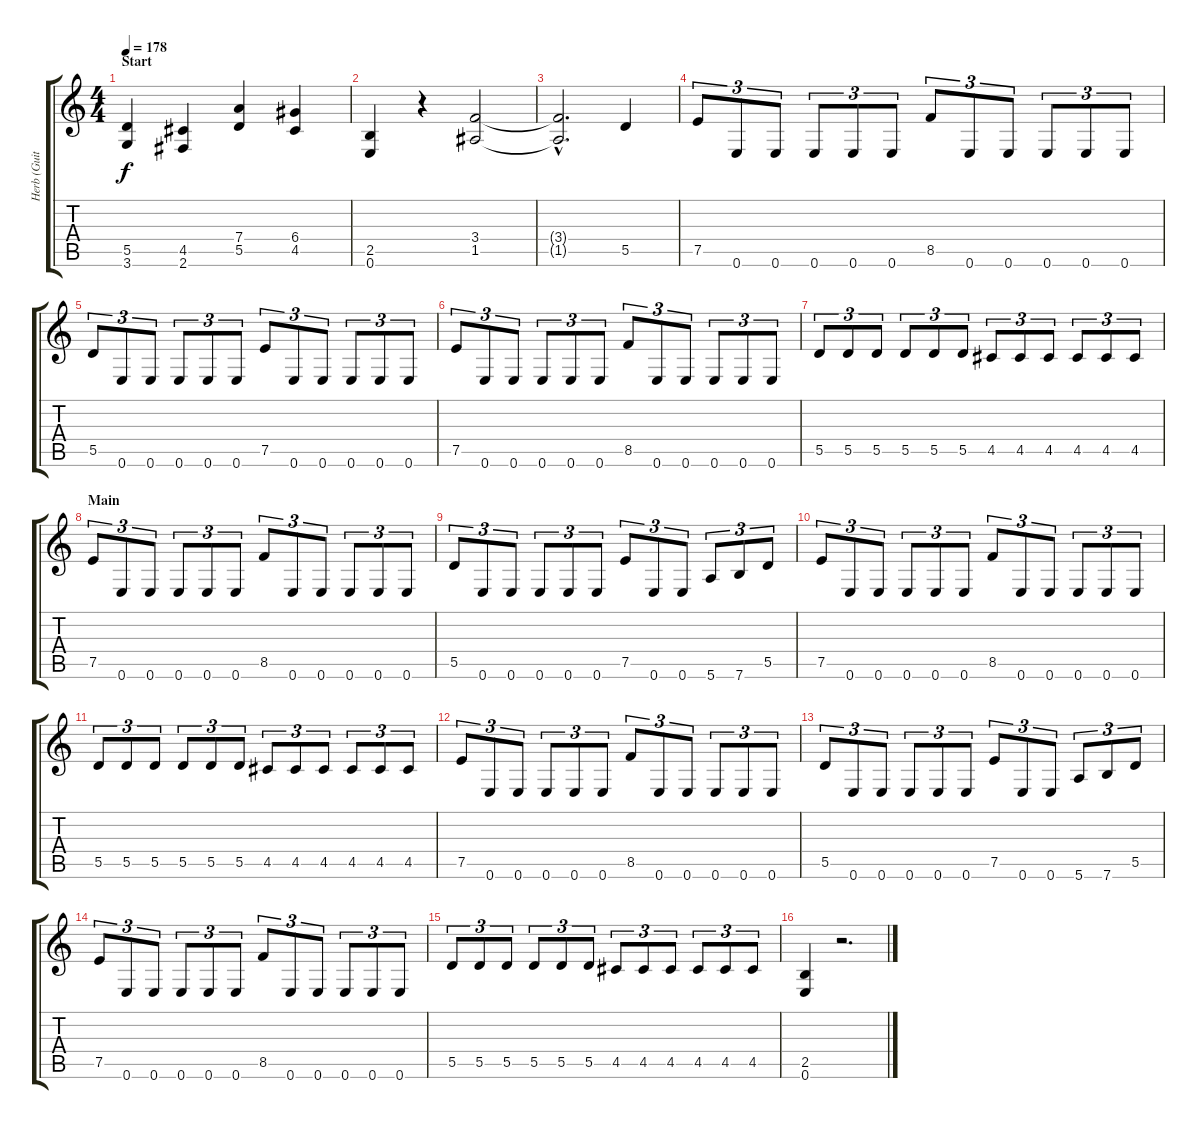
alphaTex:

\track ("Herb (Guitar)" "Herb (Guit") {instrument distortionguitar}
\staff {score tabs}
\tuning (E4 B3 G3 D3 A2 E2) {hide}
\ts (4 4)
\section ("" "Start")
\tempo 178
\clef g2
\ks c
(5.5 3.6).4{dy f volume 13 balance 16 instrument distortionguitar} (4.5 2.6).4 (7.4 5.5).4 (6.4 4.5).4 |
(2.5 0.6).4 r.4 (3.4 1.5).2 |
(3.4{hac t} 1.5{hac t}).2{d} 5.5.4 |
7.5.8{tu (3 2)} 0.6.8{tu (3 2)} 0.6.8{tu (3 2)} 0.6.8{tu (3 2)} 0.6.8{tu (3 2)} 0.6.8{tu (3 2)} 8.5.8{tu (3 2)} 0.6.8{tu (3 2)} 0.6.8{tu (3 2)} 0.6.8{tu (3 2)} 0.6.8{tu (3 2)} 0.6.8{tu (3 2)} |
5.5.8{tu (3 2)} 0.6.8{tu (3 2)} 0.6.8{tu (3 2)} 0.6.8{tu (3 2)} 0.6.8{tu (3 2)} 0.6.8{tu (3 2)} 7.5.8{tu (3 2)} 0.6.8{tu (3 2)} 0.6.8{tu (3 2)} 0.6.8{tu (3 2)} 0.6.8{tu (3 2)} 0.6.8{tu (3 2)} |
7.5.8{tu (3 2)} 0.6.8{tu (3 2)} 0.6.8{tu (3 2)} 0.6.8{tu (3 2)} 0.6.8{tu (3 2)} 0.6.8{tu (3 2)} 8.5.8{tu (3 2)} 0.6.8{tu (3 2)} 0.6.8{tu (3 2)} 0.6.8{tu (3 2)} 0.6.8{tu (3 2)} 0.6.8{tu (3 2)} |
5.5.8{tu (3 2)} 5.5.8{tu (3 2)} 5.5.8{tu (3 2)} 5.5.8{tu (3 2)} 5.5.8{tu (3 2)} 5.5.8{tu (3 2)} 4.5.8{tu (3 2)} 4.5.8{tu (3 2)} 4.5.8{tu (3 2)} 4.5.8{tu (3 2)} 4.5.8{tu (3 2)} 4.5.8{tu (3 2)} |
\section ("" "Main")
7.5.8{tu (3 2)} 0.6.8{tu (3 2)} 0.6.8{tu (3 2)} 0.6.8{tu (3 2)} 0.6.8{tu (3 2)} 0.6.8{tu (3 2)} 8.5.8{tu (3 2)} 0.6.8{tu (3 2)} 0.6.8{tu (3 2)} 0.6.8{tu (3 2)} 0.6.8{tu (3 2)} 0.6.8{tu (3 2)} |
5.5.8{tu (3 2)} 0.6.8{tu (3 2)} 0.6.8{tu (3 2)} 0.6.8{tu (3 2)} 0.6.8{tu (3 2)} 0.6.8{tu (3 2)} 7.5.8{tu (3 2)} 0.6.8{tu (3 2)} 0.6.8{tu (3 2)} 5.6.8{tu (3 2)} 7.6.8{tu (3 2)} 5.5.8{tu (3 2)} |
7.5.8{tu (3 2)} 0.6.8{tu (3 2)} 0.6.8{tu (3 2)} 0.6.8{tu (3 2)} 0.6.8{tu (3 2)} 0.6.8{tu (3 2)} 8.5.8{tu (3 2)} 0.6.8{tu (3 2)} 0.6.8{tu (3 2)} 0.6.8{tu (3 2)} 0.6.8{tu (3 2)} 0.6.8{tu (3 2)} |
5.5.8{tu (3 2)} 5.5.8{tu (3 2)} 5.5.8{tu (3 2)} 5.5.8{tu (3 2)} 5.5.8{tu (3 2)} 5.5.8{tu (3 2)} 4.5.8{tu (3 2)} 4.5.8{tu (3 2)} 4.5.8{tu (3 2)} 4.5.8{tu (3 2)} 4.5.8{tu (3 2)} 4.5.8{tu (3 2)} |
7.5.8{tu (3 2)} 0.6.8{tu (3 2)} 0.6.8{tu (3 2)} 0.6.8{tu (3 2)} 0.6.8{tu (3 2)} 0.6.8{tu (3 2)} 8.5.8{tu (3 2)} 0.6.8{tu (3 2)} 0.6.8{tu (3 2)} 0.6.8{tu (3 2)} 0.6.8{tu (3 2)} 0.6.8{tu (3 2)} |
5.5.8{tu (3 2)} 0.6.8{tu (3 2)} 0.6.8{tu (3 2)} 0.6.8{tu (3 2)} 0.6.8{tu (3 2)} 0.6.8{tu (3 2)} 7.5.8{tu (3 2)} 0.6.8{tu (3 2)} 0.6.8{tu (3 2)} 5.6.8{tu (3 2)} 7.6.8{tu (3 2)} 5.5.8{tu (3 2)} |
7.5.8{tu (3 2)} 0.6.8{tu (3 2)} 0.6.8{tu (3 2)} 0.6.8{tu (3 2)} 0.6.8{tu (3 2)} 0.6.8{tu (3 2)} 8.5.8{tu (3 2)} 0.6.8{tu (3 2)} 0.6.8{tu (3 2)} 0.6.8{tu (3 2)} 0.6.8{tu (3 2)} 0.6.8{tu (3 2)} |
5.5.8{tu (3 2)} 5.5.8{tu (3 2)} 5.5.8{tu (3 2)} 5.5.8{tu (3 2)} 5.5.8{tu (3 2)} 5.5.8{tu (3 2)} 4.5.8{tu (3 2)} 4.5.8{tu (3 2)} 4.5.8{tu (3 2)} 4.5.8{tu (3 2)} 4.5.8{tu (3 2)} 4.5.8{tu (3 2)} |
(2.5 0.6).4 r.2{d}
